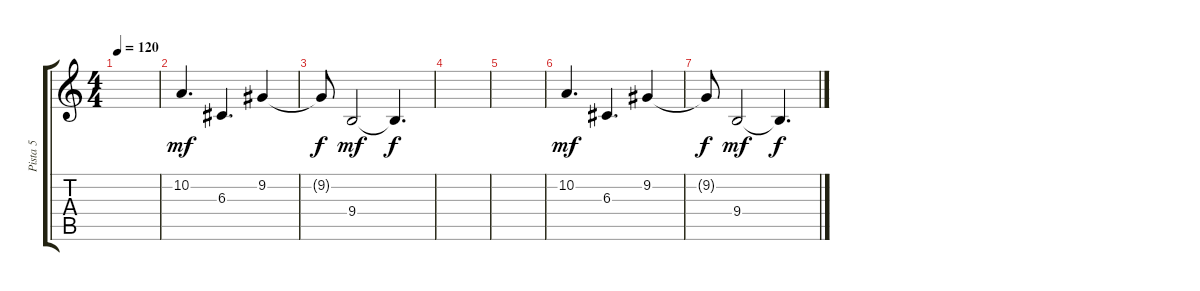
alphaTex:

\track ("Pista 5" "Pista 5") {instrument pad3polysynth}
\staff {score tabs}
\tuning (E4 B3 G3 D3 A2 E2) {hide}
\ts (4 4)
\tempo 120
\clef g2
\ks c
|
10.2.4{d dy mf} 6.3.4{d} 9.2.4 |
9.2{t}.8{dy f} 9.4.2{dy mf} 9.4{t}.4{d dy f} |
|
|
10.2.4{d dy mf} 6.3.4{d} 9.2.4 |
9.2{t}.8{dy f} 9.4.2{dy mf} 9.4{t}.4{d dy f}
